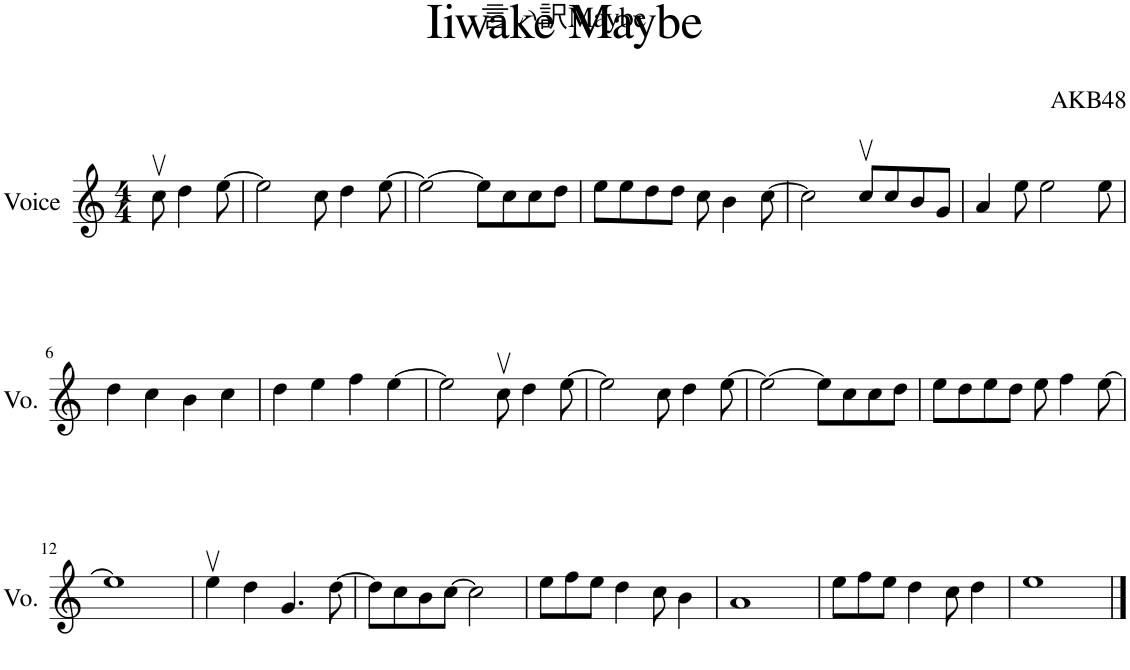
**kern
*part1
*staff1
*I"Voice
*I'Vo.
*clefG2
*k[]
*M4/4
=
8ccv\
4dd\
[8ee\
=1
2ee\]
8cc\
4dd\
[8ee\
=2
2ee\_
8ee\L]
8cc\
8cc\
8dd\J
=3
8ee\L
8ee\
8dd\
8dd\J
8cc\
4b\
[8cc\
=4
2cc\]
8ccv/L
8cc/
8b/
8g/J
=5
4a/
8ee\
2ee\
8ee\
!!LO:LB:g=z
=6
4dd\
4cc\
4b\
4cc\
=7
4dd\
4ee\
4ff\
[4ee\
=8
2ee\]
8ccv\
4dd\
[8ee\
=9
2ee\]
8cc\
4dd\
[8ee\
=10
2ee\_
8ee\L]
8cc\
8cc\
8dd\J
=11
8ee\L
8dd\
8ee\
8dd\J
8ee\
4ff\
[8ee\
!!LO:LB:g=z
=12
1ee]
=13
4eev\
4dd\
4.g/
[8dd\
=14
8dd\L]
8cc\
8b\
[8cc\J
2cc\]
=15
8ee\L
8ff\
8ee\J
4dd\
8cc\
4b\
=16
1a
=17
8ee\L
8ff\
8ee\J
4dd\
8cc\
4dd\
=18
1ee
==
*-
